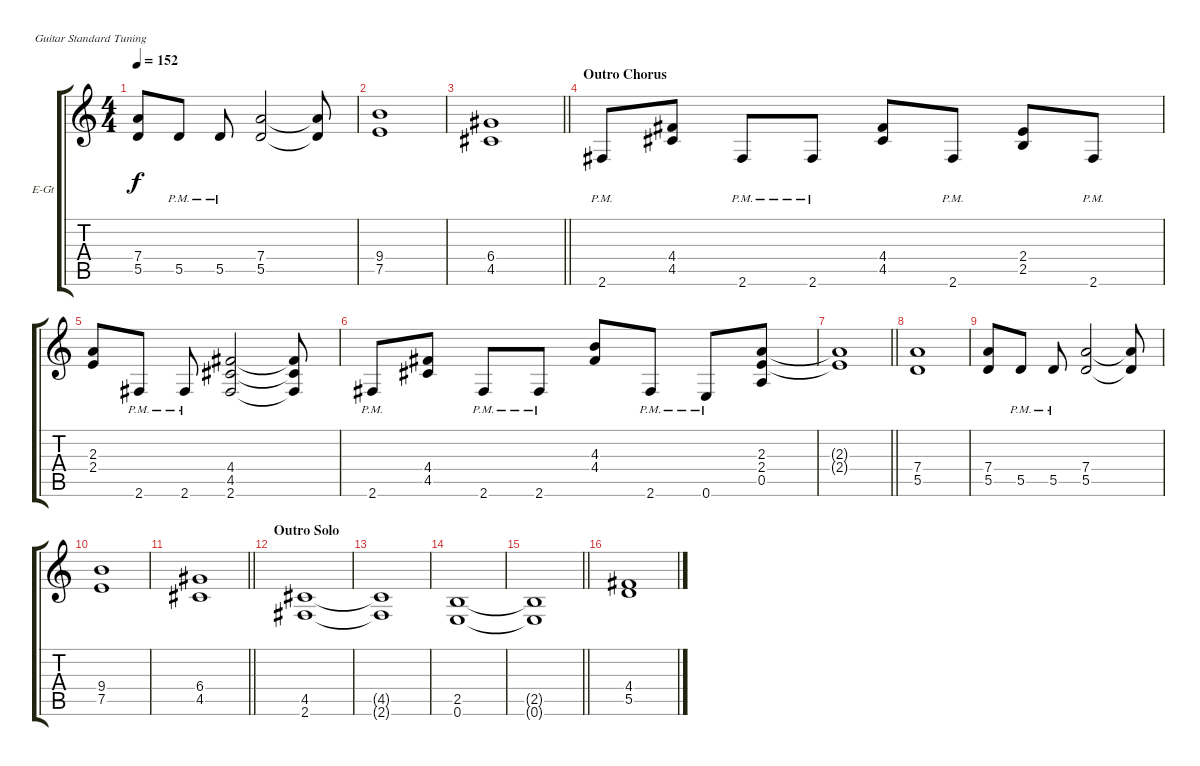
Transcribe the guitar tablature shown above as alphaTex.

\bracketExtendMode groupsimilarinstruments
\firstSystemTrackNameOrientation horizontal
\otherSystemsTrackNameOrientation horizontal
\track ("Gtr 1" "E-Gt") {instrument overdrivenguitar}
\staff {score tabs}
\tuning (E4 B3 G3 D3 A2 E2)
\ts (4 4)
\tempo 152
\clef g2
\ks c
(7.4 5.5).8{dy f} 5.5{pm}.8 5.5{pm}.8 (7.4 5.5).2 (7.4{t} 5.5{t}).8 |
(9.4 7.5).1 |
\barLineRight lightlight
(6.4 4.5).1 |
\section ("" "Outro Chorus")
2.6{pm}.8 (4.4 4.5).8 2.6{pm}.8 2.6{pm}.8 (4.4 4.5).8 2.6{pm}.8 (2.4 2.5).8 2.6{pm}.8 |
(2.3 2.4).8 2.6{pm}.8 2.6{pm}.8 (4.4 4.5 2.6).2 (4.4{t} 4.5{t} 2.6{t}).8 |
2.6{pm}.8 (4.4 4.5).8 2.6{pm}.8 2.6{pm}.8 (4.3 4.4).8 2.6{pm}.8 0.6{pm}.8 (2.3 2.4 0.5).8 |
\barLineRight lightlight
(2.3{t} 2.4{t}).1 |
(7.4 5.5).1 |
(7.4 5.5).8 5.5{pm}.8 5.5{pm}.8 (7.4 5.5).2 (7.4{t} 5.5{t}).8 |
(9.4 7.5).1 |
\barLineRight lightlight
(6.4 4.5).1 |
\section ("" "Outro Solo")
(4.5 2.6).1 |
(4.5{t} 2.6{t}).1 |
(2.5 0.6).1 |
\barLineRight lightlight
(2.5{t} 0.6{t}).1 |
(4.4 5.5).1
